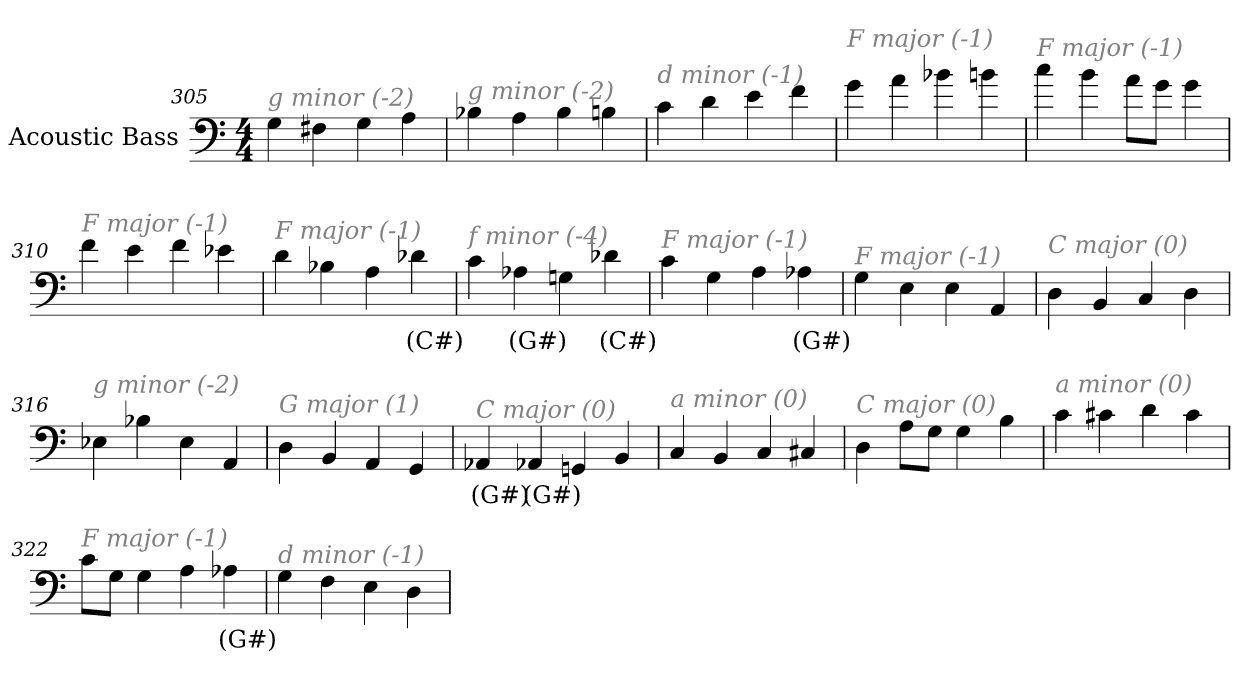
**kern	**text
*part1	*part1
*staff1	*staff1
*I"Acoustic Bass	*
*clefF4	*
*ITrd7c12	*
*k[]	*
*C:	*
*M4/4	*
=305	=305
!LO:TX:i:color=#808080:t=g minor (-2)	!
4GG	.
4FF#X	.
4GG	.
4AA	.
=306	=306
!LO:TX:i:color=#808080:t=g minor (-2)	!
4BB-X	.
4AA	.
4BB-	.
4BBn	.
=307	=307
!LO:TX:i:color=#808080:t=d minor (-1)	!
4C	.
4D	.
4E	.
4F	.
=308	=308
!LO:TX:i:color=#808080:t=F major (-1)	!
4G	.
4A	.
4B-X	.
4Bn	.
=309	=309
!LO:TX:i:color=#808080:t=F major (-1)	!
4c	.
4B	.
8AL	.
8GJ	.
4G	.
=310	=310
!LO:TX:i:color=#808080:t=F major (-1)	!
4F	.
4E	.
4F	.
4E-X	.
=311	=311
!LO:TX:i:color=#808080:t=F major (-1)	!
4D	.
4BB-X	.
4AA	.
4D-Xi	(C#)
=312	=312
!LO:TX:i:color=#808080:t=f minor (-4)	!
4C	.
4AA-Xi	(G#)
4GGn	.
4D-Xi	(C#)
=313	=313
!LO:TX:i:color=#808080:t=F major (-1)	!
4C	.
4GG	.
4AA	.
4AA-Xi	(G#)
=314	=314
!LO:TX:i:color=#808080:t=F major (-1)	!
4GG	.
4EE	.
4EE	.
4AAA	.
=315	=315
!LO:TX:i:color=#808080:t=C major (0)	!
4DD	.
4BBB	.
4CC	.
4DD	.
=316	=316
!LO:TX:i:color=#808080:t=g minor (-2)	!
4EE-X	.
4BB-X	.
4EE-	.
4AAA	.
=317	=317
!LO:TX:i:color=#808080:t=G major (1)	!
4DD	.
4BBB	.
4AAA	.
4GGG	.
=318	=318
!LO:TX:i:color=#808080:t=C major (0)	!
4AAA-Xi	(G#)
4AAA-Xi	(G#)
4GGGn	.
4BBB	.
=319	=319
!LO:TX:i:color=#808080:t=a minor (0)	!
4CC	.
4BBB	.
4CC	.
4CC#X	.
=320	=320
!LO:TX:i:color=#808080:t=C major (0)	!
4DD	.
8AAL	.
8GGJ	.
4GG	.
4BB	.
=321	=321
!LO:TX:i:color=#808080:t=a minor (0)	!
4C	.
4C#X	.
4D	.
4C#	.
=322	=322
!LO:TX:i:color=#808080:t=F major (-1)	!
8CL	.
8GGJ	.
4GG	.
4AA	.
4AA-Xi	(G#)
=323	=323
!LO:TX:i:color=#808080:t=d minor (-1)	!
4GG	.
4FF	.
4EE	.
4DD	.
=	=
*-	*-
